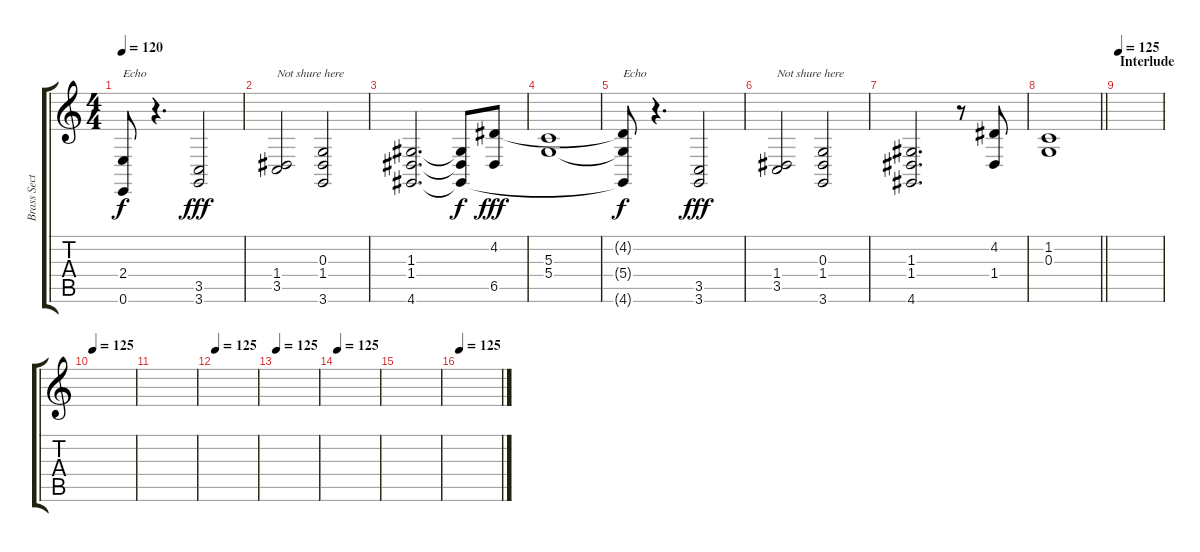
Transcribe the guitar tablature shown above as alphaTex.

\track ("Brass Section" "Brass Sect") {instrument brasssection}
\staff {score tabs}
\tuning (E4 B3 G3 D3 A2 E2) {hide}
\ts (4 4)
\tempo 120
\clef g2
\ks c
(2.4{t} 0.6{t}).8{txt "Echo" dy f} r.4{d} (3.5 3.6).2{dy fff} |
(1.4 3.5).2{txt "Not shure here"} (0.3 1.4 3.6).2 |
(1.3 1.4 4.6).2{d} (1.3{t} 1.4{t} 4.6{t}).8{dy f} (4.2 6.5).8{dy fff} |
(5.3 5.4).1 |
(4.2{t} 5.4{t} 4.6{t}).8{txt "Echo" dy f} r.4{d} (3.5 3.6).2{dy fff} |
(1.4 3.5).2{txt "Not shure here"} (0.3 1.4 3.6).2 |
(1.3 1.4 4.6).2{d} r.8 (4.2 1.4).8 |
\barLineRight lightlight
(1.2 0.3).1 |
\section ("" "Interlude")
\tempo 125
|
\tempo 125
|
|
\tempo 125
|
\tempo 125
|
\tempo 125
|
|
\tempo 125
